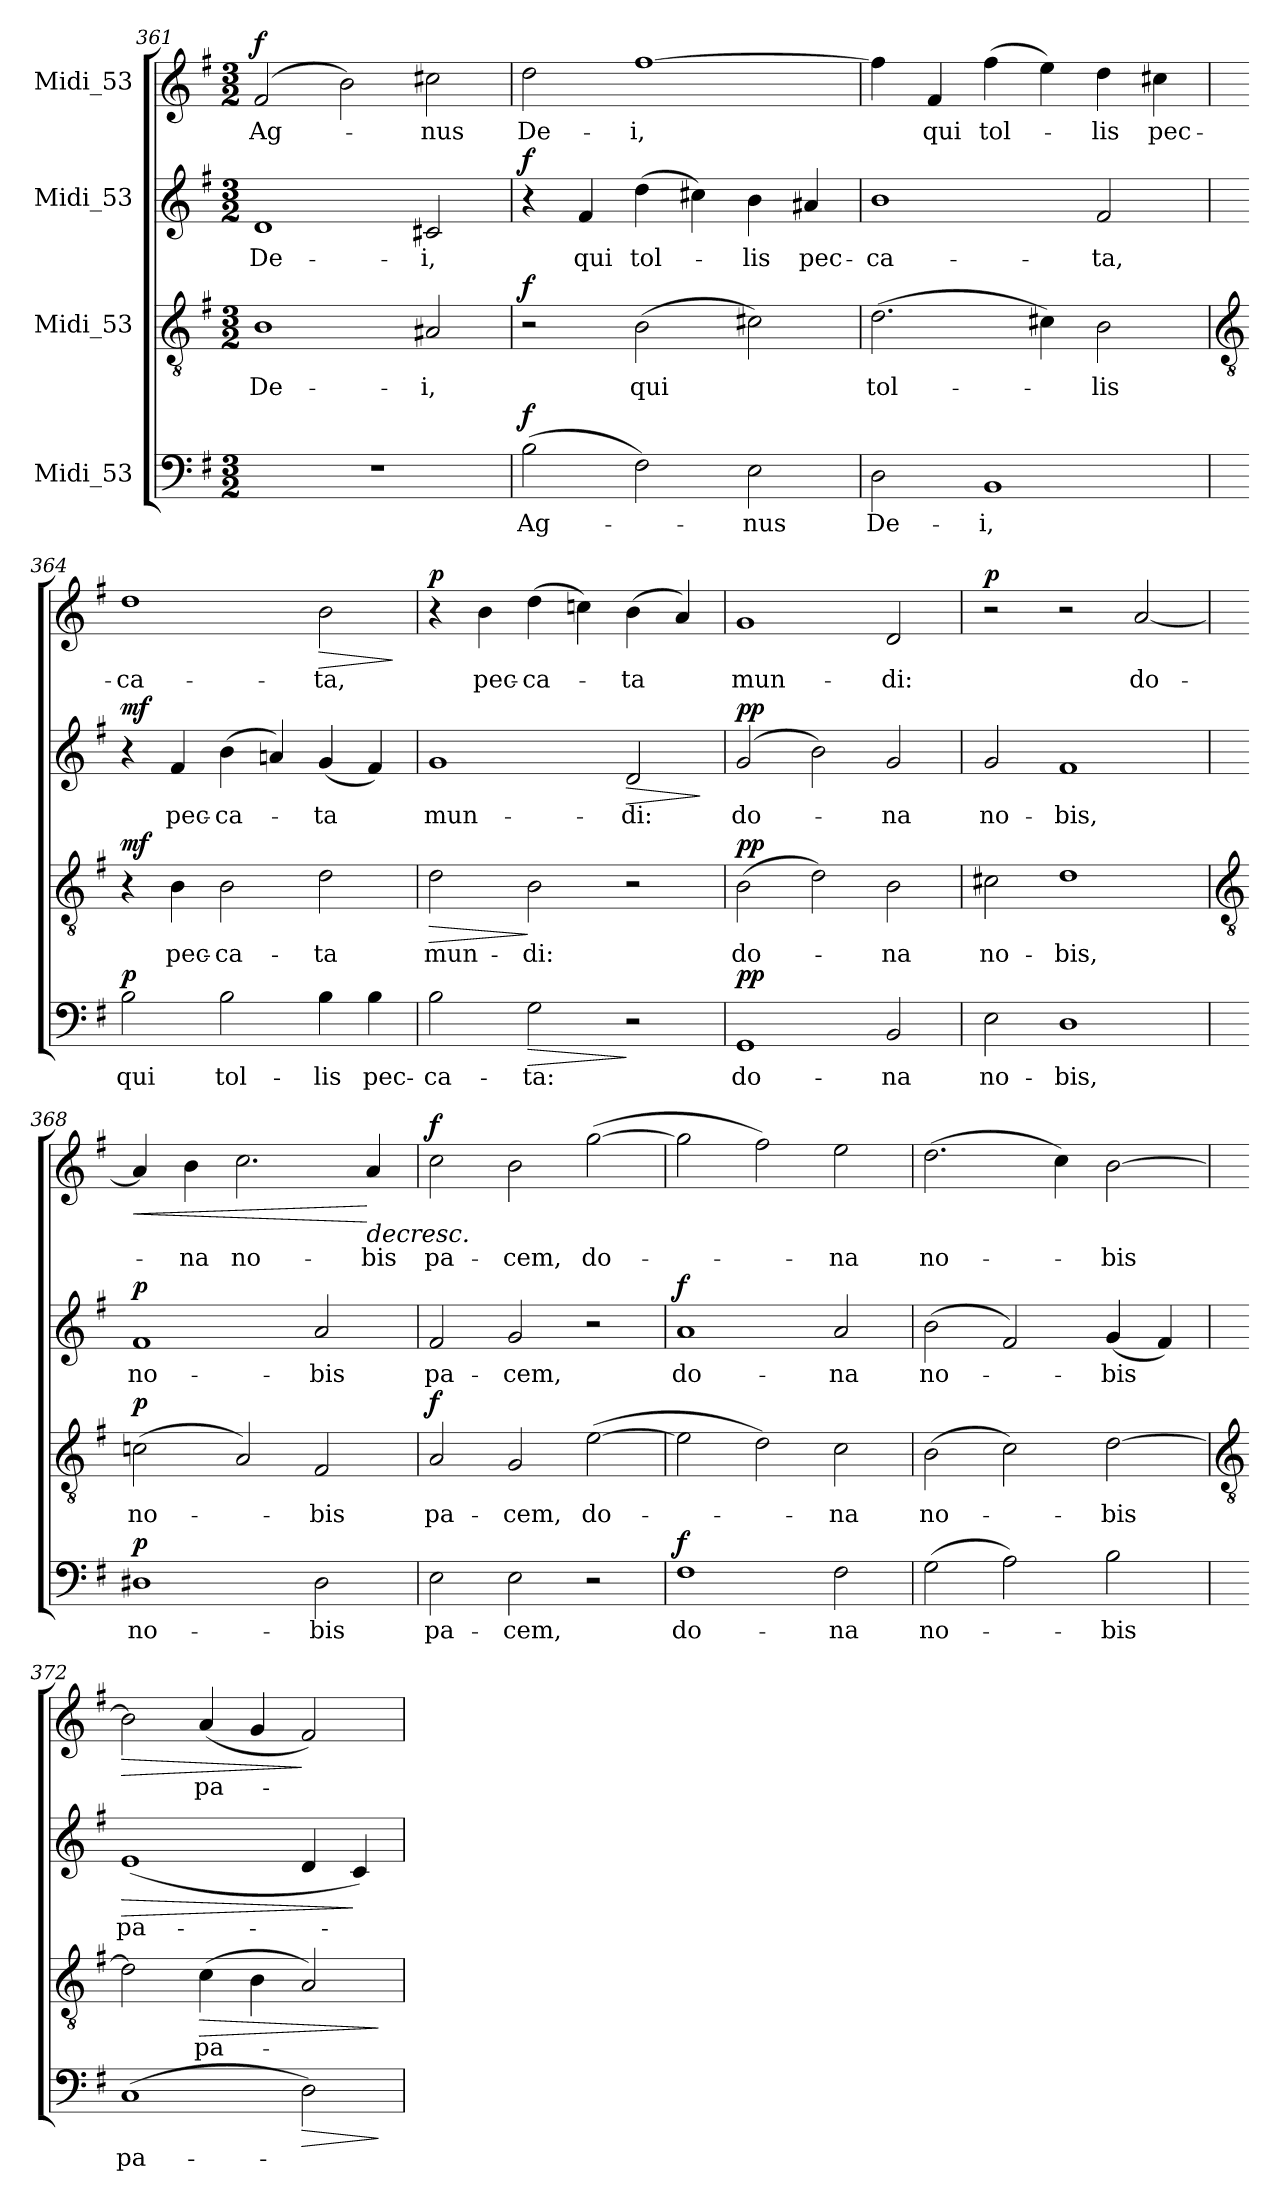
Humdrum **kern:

**kern	**text	**dynam	**kern	**text	**dynam	**kern	**text	**dynam	**kern	**text	**dynam
*part4	*part4	*part4	*part3	*part3	*part3	*part2	*part2	*part2	*part1	*part1	*part1
*staff4	*staff4	*staff4	*staff3	*staff3	*staff3	*staff2	*staff2	*staff2	*staff1	*staff1	*staff1
*I"Midi_53	*	*	*I"Midi_53	*	*	*I"Midi_53	*	*	*I"Midi_53	*	*
*clefF4	*	*	*clefGv2	*	*	*clefG2	*	*	*clefG2	*	*
*k[f#]	*	*	*k[f#]	*	*	*k[f#]	*	*	*k[f#]	*	*
*G:	*	*	*G:	*	*	*G:	*	*	*G:	*	*
*M3/2	*	*	*M3/2	*	*	*M3/2	*	*	*M3/2	*	*
=361	=361	=361	=361	=361	=361	=361	=361	=361	=361	=361	=361
!LO:N:vis=1	!	!	!	!LO:LY:b	!	!	!LO:LY:b	!	!	!LO:LY:b	!LO:DY:a
1.r	.	.	1B	De-	.	1d	De-	.	(<2f#/	Ag-	f
.	.	.	.	.	.	.	.	.	2b\)	.	.
!	!	!	!	!LO:LY:b	!	!	!LO:LY:b	!	!	!LO:LY:b	!
.	.	.	2A#X/	-i,	.	2c#X/	-i,	.	2cc#X\	-nus	.
=362	=362	=362	=362	=362	=362	=362	=362	=362	=362	=362	=362
!	!LO:LY:b	!LO:DY:a	!	!	!LO:DY:a	!	!	!LO:DY:a	!	!LO:LY:b	!
(>2B\	Ag-	f	2r	.	f	4r	.	f	2dd\	De-	.
!	!	!	!	!	!	!	!LO:LY:b	!	!	!	!
.	.	.	.	.	.	4f#/	qui	.	.	.	.
!	!	!	!	!LO:LY:b	!	!	!LO:LY:b	!	!	!LO:LY:b	!
2F#\)	.	.	(>2B\	qui	.	(>4dd\	tol-	.	[1ff#	-i,	.
.	.	.	.	.	.	4cc#X\)	.	.	.	.	.
!	!LO:LY:b	!	!	!	!	!	!LO:LY:b	!	!	!	!
2E\	-nus	.	2c#X\)	.	.	4b\	-lis	.	.	.	.
!	!	!	!	!	!	!	!LO:LY:b	!	!	!	!
.	.	.	.	.	.	4a#X/	pec-	.	.	.	.
=363	=363	=363	=363	=363	=363	=363	=363	=363	=363	=363	=363
!	!LO:LY:b	!	!	!LO:LY:b	!	!	!LO:LY:b	!	!	!	!
2D\	De-	.	(>2.d\	tol-	.	1b	-ca-	.	4ff#\]	.	.
!	!	!	!	!	!	!	!	!	!	!LO:LY:b	!
.	.	.	.	.	.	.	.	.	4f#/	qui	.
!	!LO:LY:b	!	!	!	!	!	!	!	!	!LO:LY:b	!
1BB	-i,	.	.	.	.	.	.	.	(>4ff#\	tol-	.
.	.	.	4c#X\)	.	.	.	.	.	4ee\)	.	.
!	!	!	!	!LO:LY:b	!	!	!LO:LY:b	!	!	!LO:LY:b	!
.	.	.	2B\	-lis	.	2f#/	-ta,	.	4dd\	-lis	.
!	!	!	!	!	!	!	!	!	!	!LO:LY:b	!
.	.	.	.	.	.	.	.	.	4cc#X\	pec-	.
!!LO:LB:g=z
=364	=364	=364	=364	=364	=364	=364	=364	=364	=364	=364	=364
*	*	*	*clefGv2	*	*	*	*	*	*	*	*
!	!LO:LY:b	!LO:DY:a	!	!	!LO:DY:a	!	!	!LO:DY:a	!	!LO:LY:b	!
2B\	qui	p	4r	.	mf	4r	.	mf	1dd	-ca-	.
!	!	!	!	!LO:LY:b	!	!	!LO:LY:b	!	!	!	!
.	.	.	4B\	pec-	.	4f#/	pec-	.	.	.	.
!	!LO:LY:b	!	!	!LO:LY:b	!	!	!LO:LY:b	!	!	!	!
2B\	tol-	.	2B\	-ca-	.	(<4b\	-ca-	.	.	.	.
.	.	.	.	.	.	4an/)	.	.	.	.	.
!	!LO:LY:b	!	!	!LO:LY:b	!	!	!LO:LY:b	!	!	!LO:LY:b	!LO:HP:b
4B\	-lis	.	2d\	-ta	.	(<4g/	-ta	.	2b\	-ta,	>
!	!LO:LY:b	!	!	!	!	!	!	!	!	!	!
4B\	pec-	.	.	.	.	4f#/)	.	.	.	.	.
.	.	.	.	.	.	.	.	.	.	.	]
=365	=365	=365	=365	=365	=365	=365	=365	=365	=365	=365	=365
!	!LO:LY:b	!	!	!LO:LY:b	!LO:HP:b	!	!LO:LY:b	!	!	!	!LO:DY:a
2B\	-ca-	.	2d\	mun-	>	1g	mun-	.	4r	.	p
!	!	!	!	!	!	!	!	!	!	!LO:LY:b	!
.	.	.	.	.	.	.	.	.	4b\	pec-	.
!	!LO:LY:b	!LO:HP:b	!	!LO:LY:b	!	!	!	!	!	!LO:LY:b	!
2G\	-ta:	>	2B\	-di:	]	.	.	.	(>4dd\	-ca-	.
.	.	.	.	.	.	.	.	.	4ccn\)	.	.
!	!	!	!	!	!	!	!LO:LY:b	!LO:HP:b	!	!LO:LY:b	!
2r	.	]	2r	.	.	2d/	-di:	>	(<4b\	-ta	.
.	.	.	.	.	.	.	.	.	4a/)	.	.
.	.	.	.	.	.	.	.	]	.	.	.
=366	=366	=366	=366	=366	=366	=366	=366	=366	=366	=366	=366
!	!LO:LY:b	!LO:DY:a	!	!LO:LY:b	!LO:DY:a	!	!LO:LY:b	!LO:DY:a	!	!LO:LY:b	!
1GG	do-	pp	(>2B\	do-	pp	(<2g/	do-	pp	1g	mun-	.
.	.	.	2d\)	.	.	2b\)	.	.	.	.	.
!	!LO:LY:b	!	!	!LO:LY:b	!	!	!LO:LY:b	!	!	!LO:LY:b	!
2BB/	-na	.	2B\	-na	.	2g/	-na	.	2d/	-di:	.
=367	=367	=367	=367	=367	=367	=367	=367	=367	=367	=367	=367
!	!LO:LY:b	!	!	!LO:LY:b	!	!	!LO:LY:b	!	!	!	!LO:DY:a
2E\	no-	.	2c#X\	no-	.	2g/	no-	.	2r	.	p
!	!LO:LY:b	!	!	!LO:LY:b	!	!	!LO:LY:b	!	!	!	!
1D	-bis,	.	1d	-bis,	.	1f#	-bis,	.	2r	.	.
!	!	!	!	!	!	!	!	!	!	!LO:LY:b	!
.	.	.	.	.	.	.	.	.	[2a/	do-	.
!!LO:LB:g=z
=368	=368	=368	=368	=368	=368	=368	=368	=368	=368	=368	=368
*	*	*	*clefGv2	*	*	*	*	*	*	*	*
!	!LO:LY:b	!LO:DY:a	!	!LO:LY:b	!LO:DY:a	!	!LO:LY:b	!LO:DY:a	!	!	!LO:HP:b
1D#X	no-	p	(<2cn\	no-	p	1f#	no-	p	4a/]	.	<
!	!	!	!	!	!	!	!	!	!	!LO:LY:b	!
.	.	.	.	.	.	.	.	.	4b\	-na	.
!	!	!	!	!	!	!	!	!	!	!LO:LY:b	!
.	.	.	2A/)	.	.	.	.	.	2.cc\	no-	.
!	!LO:LY:b	!	!	!LO:LY:b	!	!	!LO:LY:b	!	!	!	!
2D#\	-bis	.	2F#/	-bis	.	2a/	-bis	.	.	.	.
!	!	!	!	!	!	!	!	!	!	!LO:LY:b	!LO:HP:n=1:b
.	.	.	.	.	.	.	.	.	4a/	-bis	[ >
=369	=369	=369	=369	=369	=369	=369	=369	=369	=369	=369	=369
!	!LO:LY:b	!	!	!LO:LY:b	!LO:DY:a	!	!LO:LY:b	!	!	!LO:LY:b	!LO:DY:a
2E\	pa-	.	2A/	pa-	f	2f#/	pa-	.	2cc\	pa-	f
!	!LO:LY:b	!	!	!LO:LY:b	!	!	!LO:LY:b	!	!	!LO:LY:b	!
2E\	-cem,	.	2G/	-cem,	.	2g/	-cem,	.	2b\	-cem,	]
!	!	!	!	!LO:LY:b	!	!	!	!	!	!LO:LY:b	!
2r	.	.	(>[2e\	do-	.	2r	.	.	(>[2gg\	do-	.
=370	=370	=370	=370	=370	=370	=370	=370	=370	=370	=370	=370
!	!LO:LY:b	!LO:DY:a	!	!	!	!	!LO:LY:b	!LO:DY:a	!	!	!
1F#	do-	f	2e\]	.	.	1a	do-	f	2gg\]	.	.
.	.	.	2d\)	.	.	.	.	.	2ff#\)	.	.
!	!LO:LY:b	!	!	!LO:LY:b	!	!	!LO:LY:b	!	!	!LO:LY:b	!
2F#\	-na	.	2c\	-na	.	2a/	-na	.	2ee\	-na	.
=371	=371	=371	=371	=371	=371	=371	=371	=371	=371	=371	=371
!	!LO:LY:b	!	!	!LO:LY:b	!	!	!LO:LY:b	!	!	!LO:LY:b	!
(>2G\	no-	.	(>2B\	no-	.	(<2b\	no-	.	(>2.dd\	no-	.
2A\)	.	.	2c\)	.	.	2f#/)	.	.	.	.	.
.	.	.	.	.	.	.	.	.	4cc\)	.	.
!	!LO:LY:b	!	!	!LO:LY:b	!	!	!LO:LY:b	!	!	!LO:LY:b	!
2B\	-bis	.	[2d\	-bis	.	(<4g/	-bis	.	[2b\	-bis	.
.	.	.	.	.	.	4f#/)	.	.	.	.	.
!!LO:LB:g=z
=372	=372	=372	=372	=372	=372	=372	=372	=372	=372	=372	=372
*	*	*	*clefGv2	*	*	*	*	*	*	*	*
!	!LO:LY:b	!	!	!	!	!	!LO:LY:b	!LO:HP:b	!	!	!LO:HP:b
(>1C	pa-	.	2d\]	.	.	(<1e	pa-	>	2b\]	.	>
!	!	!	!	!LO:LY:b	!LO:HP:b	!	!	!	!	!LO:LY:b	!
.	.	.	(>4c\	pa-	>	.	.	.	(<4a/	pa-	.
.	.	.	4B\	.	.	.	.	.	4g/	.	.
!	!	!LO:HP:b	!	!	!	!	!	!	!	!	!
2D\)	.	>	2A/)	.	.	4d/	.	.	2f#/)	.	]
.	.	.	.	.	.	4c/)	.	]	.	.	.
.	.	]	.	.	]	.	.	.	.	.	.
=	=	=	=	=	=	=	=	=	=	=	=
*-	*-	*-	*-	*-	*-	*-	*-	*-	*-	*-	*-
